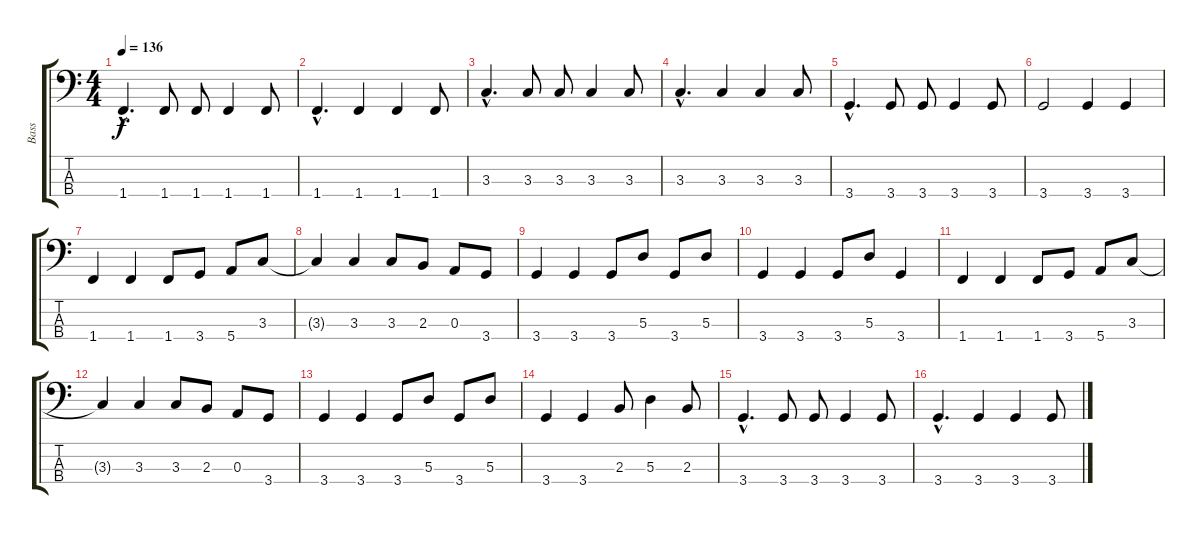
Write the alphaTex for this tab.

\track ("Bass" "Bass") {instrument electricbasspick}
\staff {score tabs}
\tuning (G2 D2 A1 E1) {hide}
\ts (4 4)
\tempo 136
\clef f4
\ks c
1.4{hac}.4{d dy f} 1.4.8 1.4.8 1.4.4 1.4.8 |
1.4{hac}.4{d} 1.4.4 1.4.4 1.4.8 |
3.3{hac}.4{d} 3.3.8 3.3.8 3.3.4 3.3.8 |
3.3{hac}.4{d} 3.3.4 3.3.4 3.3.8 |
3.4{hac}.4{d} 3.4.8 3.4.8 3.4.4 3.4.8 |
3.4.2 3.4.4 3.4.4 |
1.4.4 1.4.4 1.4.8 3.4.8 5.4.8 3.3.8 |
3.3{t}.4 3.3.4 3.3.8 2.3.8 0.3.8 3.4.8 |
3.4.4 3.4.4 3.4.8 5.3.8 3.4.8 5.3.8 |
3.4.4 3.4.4 3.4.8 5.3.8 3.4.4 |
1.4.4 1.4.4 1.4.8 3.4.8 5.4.8 3.3.8 |
3.3{t}.4 3.3.4 3.3.8 2.3.8 0.3.8 3.4.8 |
3.4.4 3.4.4 3.4.8 5.3.8 3.4.8 5.3.8 |
3.4.4 3.4.4 2.3.8 5.3.4 2.3.8 |
3.4{hac}.4{d} 3.4.8 3.4.8 3.4.4 3.4.8 |
3.4{hac}.4{d} 3.4.4 3.4.4 3.4.8
